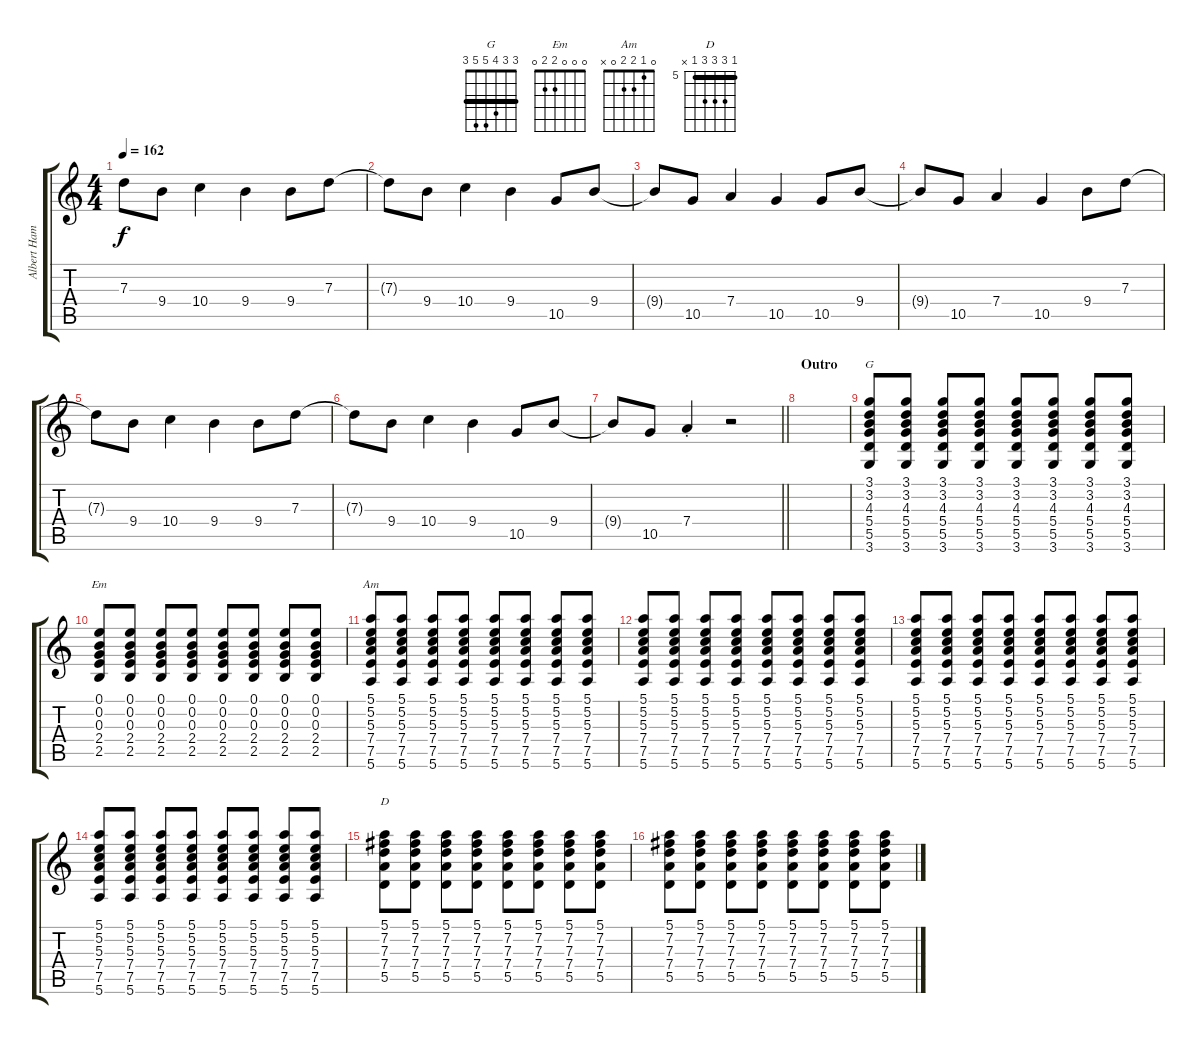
\track ("Albert Hammond Jr" "Albert Ham") {instrument overdrivenguitar}
\staff {score tabs}
\tuning (E4 B3 G3 D3 A2 E2) {hide}
\chord ("G" 3 3 4 5 5 3) {barre 3}
\chord ("Em" 0 0 0 2 2 0)
\chord ("Am" 0 1 2 2 0 x)
\chord ("D" 5 7 7 7 5 x) {firstfret 5 barre 5}
\ts (4 4)
\tempo 162
\clef g2
\ks c
7.3{t}.8{dy f} 9.4.8 10.4.4 9.4.4 9.4.8 7.3.8 |
7.3{t}.8 9.4.8 10.4.4 9.4.4 10.5.8 9.4.8 |
9.4{t}.8 10.5.8 7.4.4 10.5.4 10.5.8 9.4.8 |
9.4{t}.8 10.5.8 7.4.4 10.5.4 9.4.8 7.3.8 |
7.3{t}.8 9.4.8 10.4.4 9.4.4 9.4.8 7.3.8 |
7.3{t}.8 9.4.8 10.4.4 9.4.4 10.5.8 9.4.8 |
\barLineRight lightlight
9.4{t}.8 10.5.8 7.4{st}.4 r.2 |
\section ("" "Outro")
|
(3.1 3.2 4.3 5.4 5.5 3.6).8{ch "G"} (3.1 3.2 4.3 5.4 5.5 3.6).8 (3.1 3.2 4.3 5.4 5.5 3.6).8 (3.1 3.2 4.3 5.4 5.5 3.6).8 (3.1 3.2 4.3 5.4 5.5 3.6).8 (3.1 3.2 4.3 5.4 5.5 3.6).8 (3.1 3.2 4.3 5.4 5.5 3.6).8 (3.1 3.2 4.3 5.4 5.5 3.6).8 |
(0.1 0.2 0.3 2.4 2.5).8{ch "Em"} (0.1 0.2 0.3 2.4 2.5).8 (0.1 0.2 0.3 2.4 2.5).8 (0.1 0.2 0.3 2.4 2.5).8 (0.1 0.2 0.3 2.4 2.5).8 (0.1 0.2 0.3 2.4 2.5).8 (0.1 0.2 0.3 2.4 2.5).8 (0.1 0.2 0.3 2.4 2.5).8 |
(5.1 5.2 5.3 7.4 7.5 5.6).8{ch "Am"} (5.1 5.2 5.3 7.4 7.5 5.6).8 (5.1 5.2 5.3 7.4 7.5 5.6).8 (5.1 5.2 5.3 7.4 7.5 5.6).8 (5.1 5.2 5.3 7.4 7.5 5.6).8 (5.1 5.2 5.3 7.4 7.5 5.6).8 (5.1 5.2 5.3 7.4 7.5 5.6).8 (5.1 5.2 5.3 7.4 7.5 5.6).8 |
(5.1 5.2 5.3 7.4 7.5 5.6).8 (5.1 5.2 5.3 7.4 7.5 5.6).8 (5.1 5.2 5.3 7.4 7.5 5.6).8 (5.1 5.2 5.3 7.4 7.5 5.6).8 (5.1 5.2 5.3 7.4 7.5 5.6).8 (5.1 5.2 5.3 7.4 7.5 5.6).8 (5.1 5.2 5.3 7.4 7.5 5.6).8 (5.1 5.2 5.3 7.4 7.5 5.6).8 |
(5.1 5.2 5.3 7.4 7.5 5.6).8 (5.1 5.2 5.3 7.4 7.5 5.6).8 (5.1 5.2 5.3 7.4 7.5 5.6).8 (5.1 5.2 5.3 7.4 7.5 5.6).8 (5.1 5.2 5.3 7.4 7.5 5.6).8 (5.1 5.2 5.3 7.4 7.5 5.6).8 (5.1 5.2 5.3 7.4 7.5 5.6).8 (5.1 5.2 5.3 7.4 7.5 5.6).8 |
(5.1 5.2 5.3 7.4 7.5 5.6).8 (5.1 5.2 5.3 7.4 7.5 5.6).8 (5.1 5.2 5.3 7.4 7.5 5.6).8 (5.1 5.2 5.3 7.4 7.5 5.6).8 (5.1 5.2 5.3 7.4 7.5 5.6).8 (5.1 5.2 5.3 7.4 7.5 5.6).8 (5.1 5.2 5.3 7.4 7.5 5.6).8 (5.1 5.2 5.3 7.4 7.5 5.6).8 |
(5.1 7.2 7.3 7.4 5.5).8{ch "D"} (5.1 7.2 7.3 7.4 5.5).8 (5.1 7.2 7.3 7.4 5.5).8 (5.1 7.2 7.3 7.4 5.5).8 (5.1 7.2 7.3 7.4 5.5).8 (5.1 7.2 7.3 7.4 5.5).8 (5.1 7.2 7.3 7.4 5.5).8 (5.1 7.2 7.3 7.4 5.5).8 |
(5.1 7.2 7.3 7.4 5.5).8 (5.1 7.2 7.3 7.4 5.5).8 (5.1 7.2 7.3 7.4 5.5).8 (5.1 7.2 7.3 7.4 5.5).8 (5.1 7.2 7.3 7.4 5.5).8 (5.1 7.2 7.3 7.4 5.5).8 (5.1 7.2 7.3 7.4 5.5).8 (5.1 7.2 7.3 7.4 5.5).8
